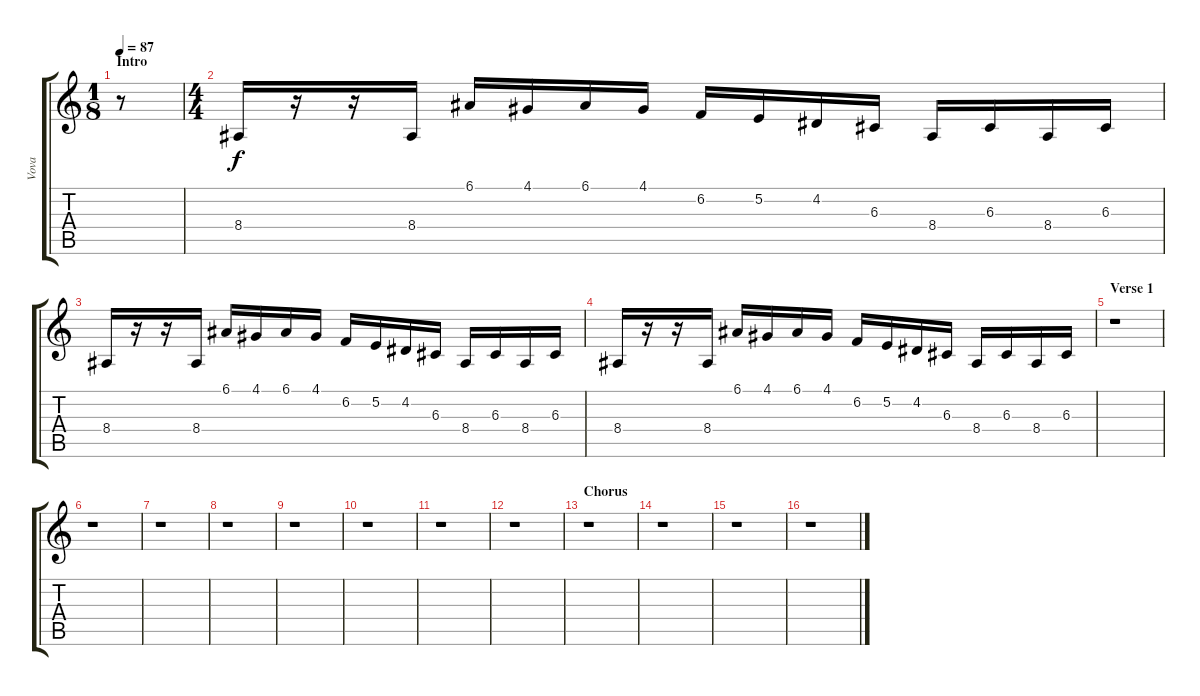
\track ("Vova" "Vova") {instrument trumpet}
\staff {score tabs}
\tuning (E4 B3 G3 D3 A2 E2) {hide}
\ts (1 8)
\section ("" "Intro")
\tempo 87
\clef g2
\ks c
r.8{dy f instrument trumpet} |
\ts (4 4)
8.4.16 r.16 r.16 8.4.16 6.1.16 4.1.16 6.1.16 4.1.16 6.2.16 5.2.16 4.2.16 6.3.16 8.4.16 6.3.16 8.4.16 6.3.16 |
8.4.16 r.16 r.16 8.4.16 6.1.16 4.1.16 6.1.16 4.1.16 6.2.16 5.2.16 4.2.16 6.3.16 8.4.16 6.3.16 8.4.16 6.3.16 |
8.4.16 r.16 r.16 8.4.16 6.1.16 4.1.16 6.1.16 4.1.16 6.2.16 5.2.16 4.2.16 6.3.16 8.4.16 6.3.16 8.4.16 6.3.16 |
\section ("" "Verse 1")
r.1 |
r.1 |
r.1 |
r.1 |
r.1 |
r.1 |
r.1 |
r.1 |
\section ("" "Chorus")
r.1 |
r.1 |
r.1 |
r.1
